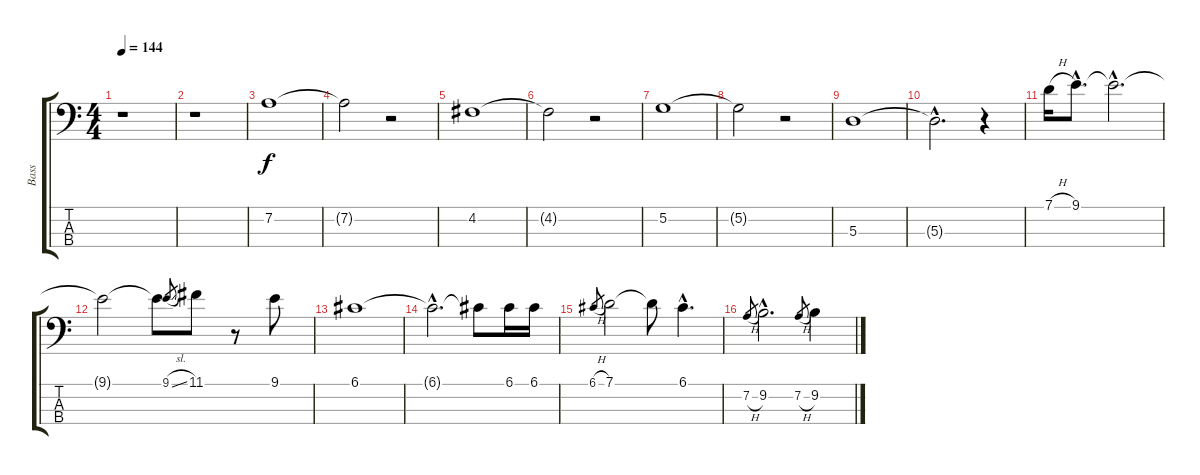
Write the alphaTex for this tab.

\track ("Bass" "Bass") {instrument electricbassfinger}
\staff {score tabs}
\tuning (G2 D2 A1 E1) {hide}
\ts (4 4)
\tempo 144
\clef f4
\ks c
r.1{dy f instrument electricbassfinger} |
r.1 |
7.2.1 |
7.2{t}.2 r.2 |
4.2.1 |
4.2{t}.2 r.2 |
5.2.1 |
5.2{t}.2 r.2 |
5.3.1 |
5.3{hac t}.2{d} r.4 |
7.1{h}.16 9.1{hac}.8{d} 9.1{hac t}.2{d} |
9.1{t}.2 9.1{t}.8 9.1{sl}.8{gr} 11.1.8 r.8 9.1.8 |
6.1.1 |
6.1{hac t}.2{d} 6.1{t}.8 6.1.16 6.1.16 |
6.1{h}.8{gr} 7.1.2 7.1{t}.8 6.1{hac}.4{d} |
7.2{h}.8{gr} 9.2{hac}.2{d} 7.2{h}.8{gr} 9.2.4
